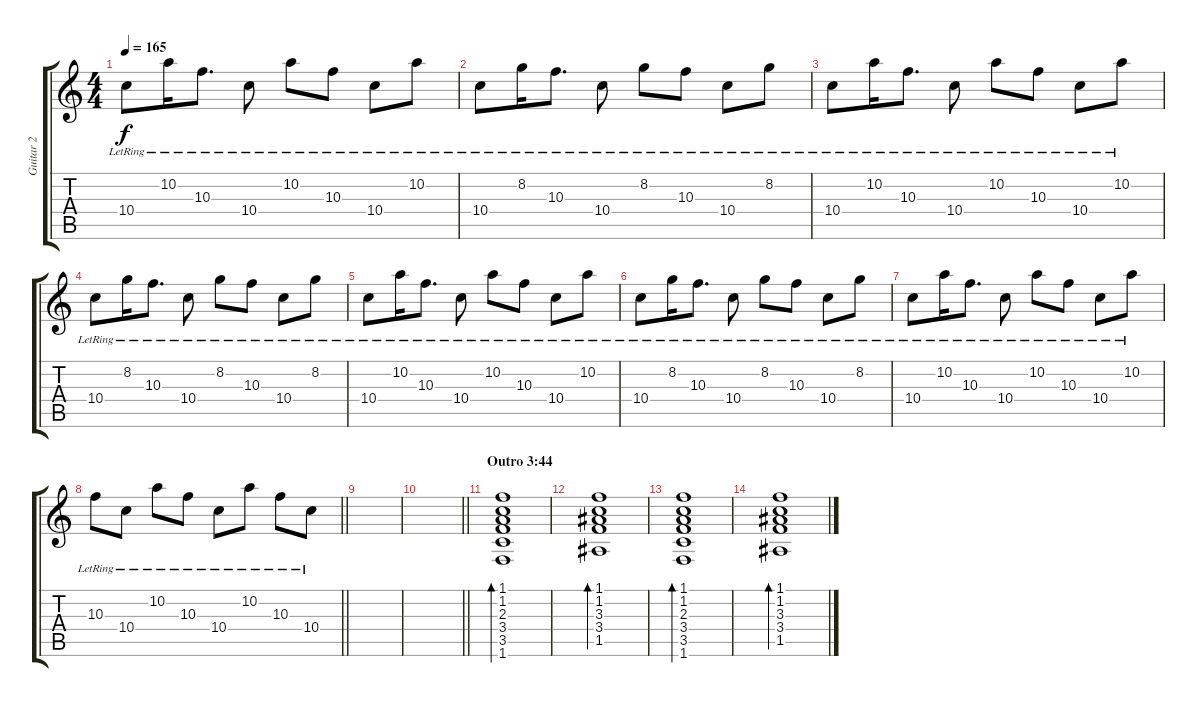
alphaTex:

\track ("Guitar 2" "Guitar 2") {instrument distortionguitar}
\staff {score tabs}
\tuning (E4 B3 G3 D3 A2 E2) {hide}
\ts (4 4)
\tempo 165
\clef g2
\ks c
10.4{lr}.8{dy f} 10.2{lr}.16 10.3{lr}.8{d} 10.4{lr}.8 10.2{lr}.8 10.3{lr}.8 10.4{lr}.8 10.2{lr}.8 |
10.4{lr}.8 8.2{lr}.16 10.3{lr}.8{d} 10.4{lr}.8 8.2{lr}.8 10.3{lr}.8 10.4{lr}.8 8.2{lr}.8 |
10.4{lr}.8 10.2{lr}.16 10.3{lr}.8{d} 10.4{lr}.8 10.2{lr}.8 10.3{lr}.8 10.4{lr}.8 10.2{lr}.8 |
10.4{lr}.8 8.2{lr}.16 10.3{lr}.8{d} 10.4{lr}.8 8.2{lr}.8 10.3{lr}.8 10.4{lr}.8 8.2{lr}.8 |
10.4{lr}.8 10.2{lr}.16 10.3{lr}.8{d} 10.4{lr}.8 10.2{lr}.8 10.3{lr}.8 10.4{lr}.8 10.2{lr}.8 |
10.4{lr}.8 8.2{lr}.16 10.3{lr}.8{d} 10.4{lr}.8 8.2{lr}.8 10.3{lr}.8 10.4{lr}.8 8.2{lr}.8 |
10.4{lr}.8 10.2{lr}.16 10.3{lr}.8{d} 10.4{lr}.8 10.2{lr}.8 10.3{lr}.8 10.4{lr}.8 10.2{lr}.8 |
\barLineRight lightlight
10.3{lr}.8 10.4{lr}.8 10.2{lr}.8 10.3{lr}.8 10.4{lr}.8 10.2{lr}.8 10.3{lr}.8 10.4{lr}.8 |
|
\barLineRight lightlight
|
\section ("" "Outro 3:44")
(1.1 1.2 2.3 3.4 3.5 1.6).1{bd 480} |
(1.1 1.2 3.3 3.4 1.5).1{bd 480} |
(1.1 1.2 2.3 3.4 3.5 1.6).1{bd 480} |
(1.1 1.2 3.3 3.4 1.5).1{bd 480}
